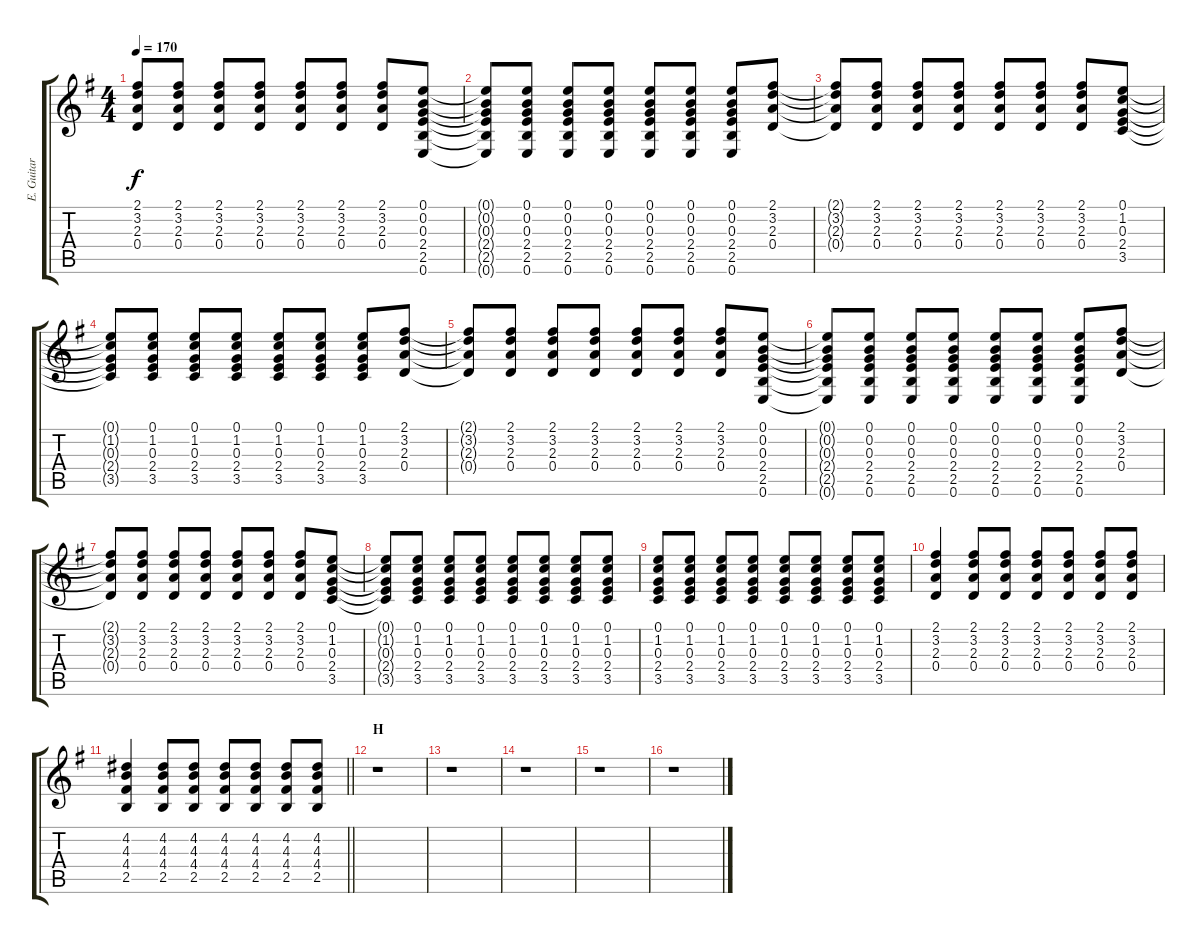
\track ("E. Guitar I" "E. Guitar ") {instrument overdrivenguitar}
\staff {score tabs}
\tuning (E4 B3 G3 D3 A2 E2) {hide}
\ts (4 4)
\tempo 170
\clef g2
\ks g
(2.1{t} 3.2{t} 2.3{t} 0.4{t}).8{dy f} (2.1 3.2 2.3 0.4).8 (2.1 3.2 2.3 0.4).8 (2.1 3.2 2.3 0.4).8 (2.1 3.2 2.3 0.4).8 (2.1 3.2 2.3 0.4).8 (2.1 3.2 2.3 0.4).8 (0.1 0.2 0.3 2.4 2.5 0.6).8 |
(0.1{t} 0.2{t} 0.3{t} 2.4{t} 2.5{t} 0.6{t}).8 (0.1 0.2 0.3 2.4 2.5 0.6).8 (0.1 0.2 0.3 2.4 2.5 0.6).8 (0.1 0.2 0.3 2.4 2.5 0.6).8 (0.1 0.2 0.3 2.4 2.5 0.6).8 (0.1 0.2 0.3 2.4 2.5 0.6).8 (0.1 0.2 0.3 2.4 2.5 0.6).8 (2.1 3.2 2.3 0.4).8 |
(2.1{t} 3.2{t} 2.3{t} 0.4{t}).8 (2.1 3.2 2.3 0.4).8 (2.1 3.2 2.3 0.4).8 (2.1 3.2 2.3 0.4).8 (2.1 3.2 2.3 0.4).8 (2.1 3.2 2.3 0.4).8 (2.1 3.2 2.3 0.4).8 (0.1 1.2 0.3 2.4 3.5).8 |
(0.1{t} 1.2{t} 0.3{t} 2.4{t} 3.5{t}).8 (0.1 1.2 0.3 2.4 3.5).8 (0.1 1.2 0.3 2.4 3.5).8 (0.1 1.2 0.3 2.4 3.5).8 (0.1 1.2 0.3 2.4 3.5).8 (0.1 1.2 0.3 2.4 3.5).8 (0.1 1.2 0.3 2.4 3.5).8 (2.1 3.2 2.3 0.4).8 |
(2.1{t} 3.2{t} 2.3{t} 0.4{t}).8 (2.1 3.2 2.3 0.4).8 (2.1 3.2 2.3 0.4).8 (2.1 3.2 2.3 0.4).8 (2.1 3.2 2.3 0.4).8 (2.1 3.2 2.3 0.4).8 (2.1 3.2 2.3 0.4).8 (0.1 0.2 0.3 2.4 2.5 0.6).8 |
(0.1{t} 0.2{t} 0.3{t} 2.4{t} 2.5{t} 0.6{t}).8 (0.1 0.2 0.3 2.4 2.5 0.6).8 (0.1 0.2 0.3 2.4 2.5 0.6).8 (0.1 0.2 0.3 2.4 2.5 0.6).8 (0.1 0.2 0.3 2.4 2.5 0.6).8 (0.1 0.2 0.3 2.4 2.5 0.6).8 (0.1 0.2 0.3 2.4 2.5 0.6).8 (2.1 3.2 2.3 0.4).8 |
(2.1{t} 3.2{t} 2.3{t} 0.4{t}).8 (2.1 3.2 2.3 0.4).8 (2.1 3.2 2.3 0.4).8 (2.1 3.2 2.3 0.4).8 (2.1 3.2 2.3 0.4).8 (2.1 3.2 2.3 0.4).8 (2.1 3.2 2.3 0.4).8 (0.1 1.2 0.3 2.4 3.5).8 |
(0.1{t} 1.2{t} 0.3{t} 2.4{t} 3.5{t}).8 (0.1 1.2 0.3 2.4 3.5).8 (0.1 1.2 0.3 2.4 3.5).8 (0.1 1.2 0.3 2.4 3.5).8 (0.1 1.2 0.3 2.4 3.5).8 (0.1 1.2 0.3 2.4 3.5).8 (0.1 1.2 0.3 2.4 3.5).8 (0.1 1.2 0.3 2.4 3.5).8 |
(0.1 1.2 0.3 2.4 3.5).8 (0.1 1.2 0.3 2.4 3.5).8 (0.1 1.2 0.3 2.4 3.5).8 (0.1 1.2 0.3 2.4 3.5).8 (0.1 1.2 0.3 2.4 3.5).8 (0.1 1.2 0.3 2.4 3.5).8 (0.1 1.2 0.3 2.4 3.5).8 (0.1 1.2 0.3 2.4 3.5).8 |
(2.1 3.2 2.3 0.4).4 (2.1 3.2 2.3 0.4).8 (2.1 3.2 2.3 0.4).8 (2.1 3.2 2.3 0.4).8 (2.1 3.2 2.3 0.4).8 (2.1 3.2 2.3 0.4).8 (2.1 3.2 2.3 0.4).8 |
\barLineRight lightlight
(4.2 4.3 4.4 2.5).4 (4.2 4.3 4.4 2.5).8 (4.2 4.3 4.4 2.5).8 (4.2 4.3 4.4 2.5).8 (4.2 4.3 4.4 2.5).8 (4.2 4.3 4.4 2.5).8 (4.2 4.3 4.4 2.5).8 |
\section ("" "H")
r.1 |
r.1 |
r.1 |
r.1 |
r.1
